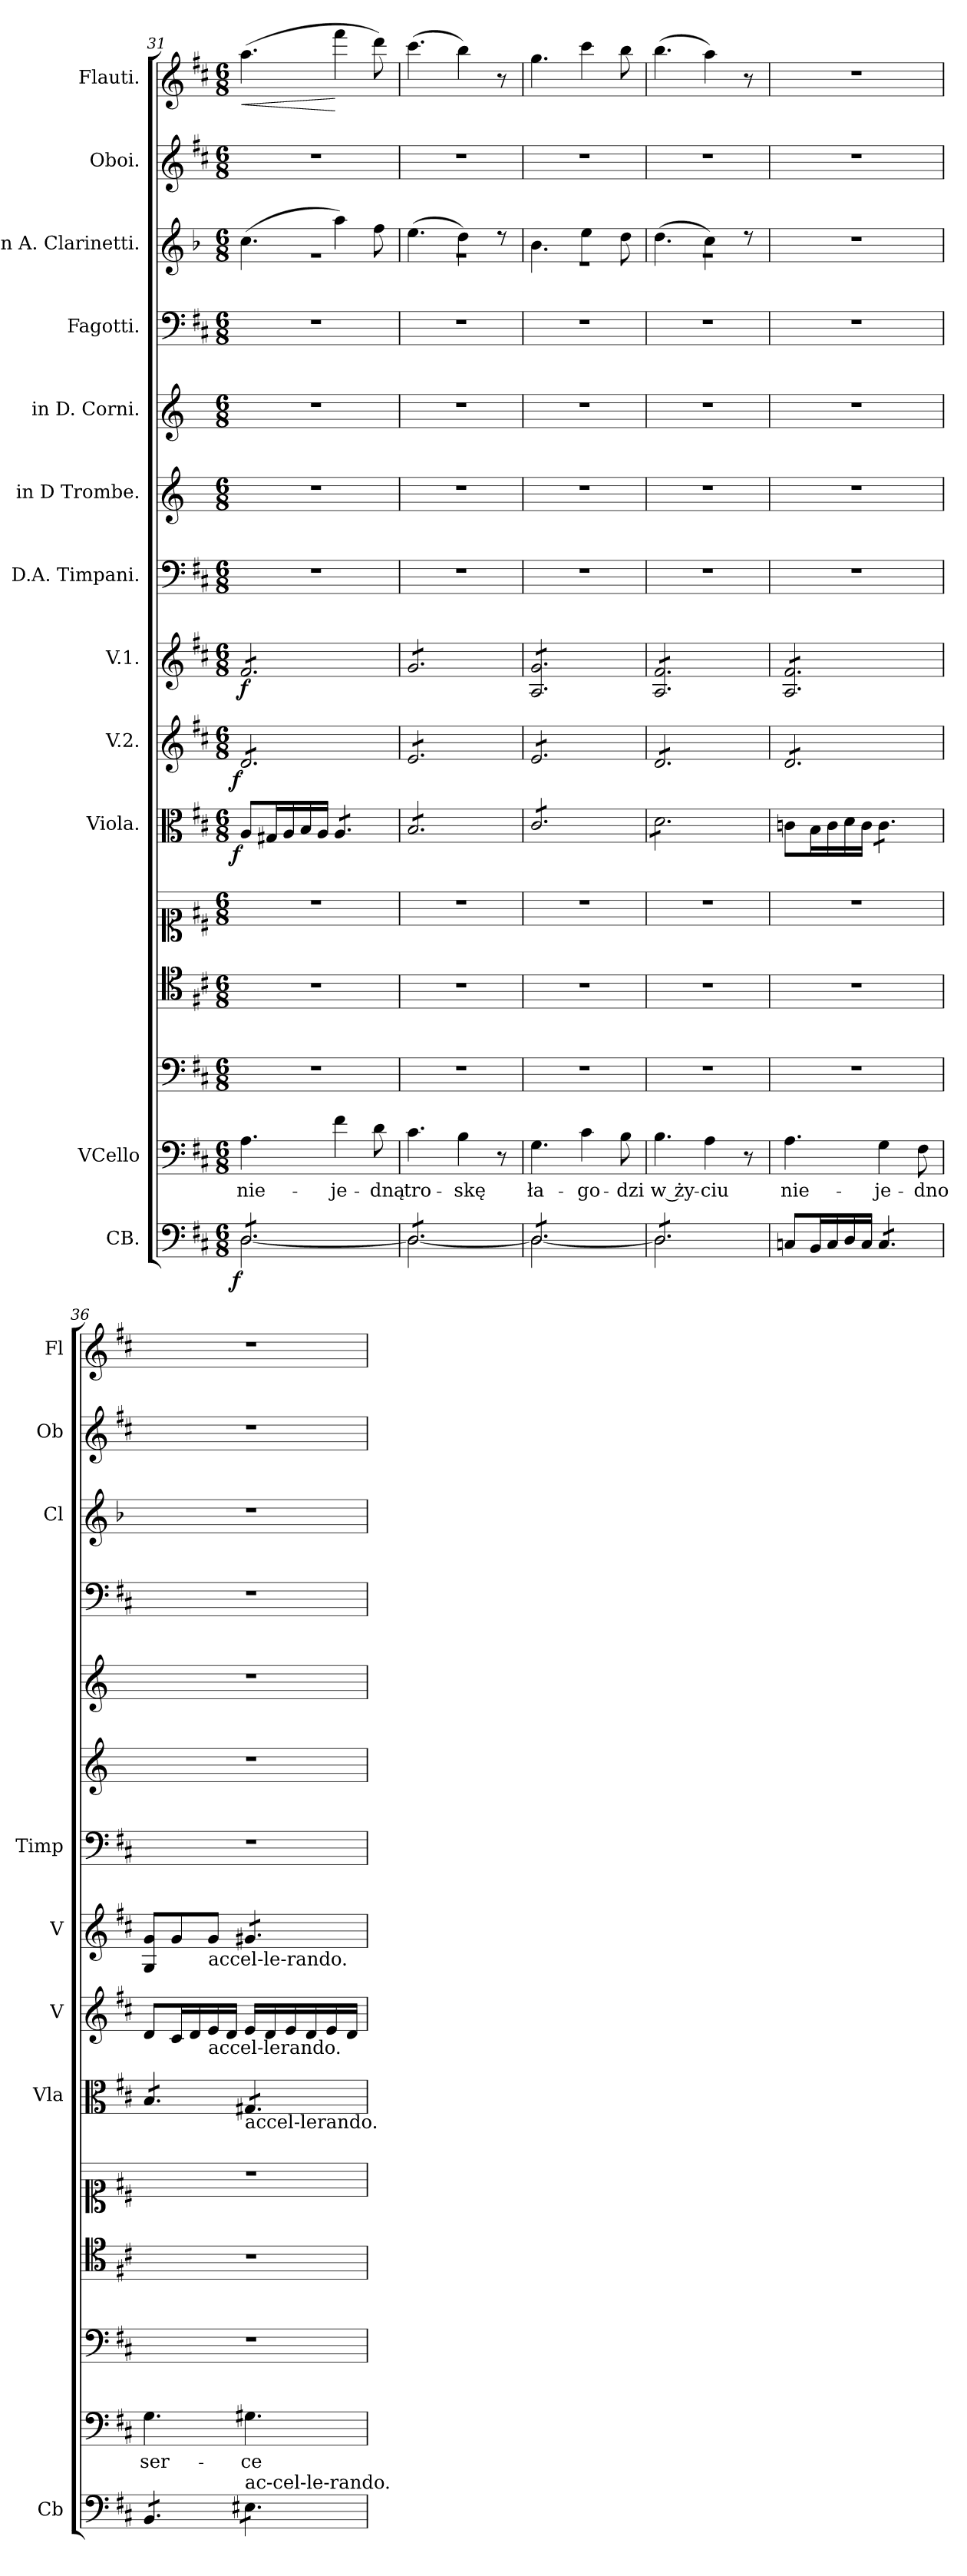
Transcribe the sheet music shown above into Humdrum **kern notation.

**kern	**dynam	**kern	**text	**kern	**kern	**kern	**kern	**dynam	**kern	**dynam	**kern	**dynam	**kern	**kern	**kern	**kern	**kern	**kern	**kern	**dynam
*part15	*part15	*part14	*part14	*part13	*part12	*part11	*part10	*part10	*part9	*part9	*part8	*part8	*part7	*part6	*part5	*part4	*part3	*part2	*part1	*part1
*staff15	*staff15	*staff14	*staff14	*staff13	*staff12	*staff11	*staff10	*staff10	*staff9	*staff9	*staff8	*staff8	*staff7	*staff6	*staff5	*staff4	*staff3	*staff2	*staff1	*staff1
*I"CB.	*	*I"VCello	*	*	*	*	*I"Viola.	*	*I"V.2.	*	*I"V.1.	*	*I"D.A. Timpani.	*I"in D Trombe.	*I"in D. Corni.	*I"Fagotti.	*I"in A. Clarinetti.	*I"Oboi.	*I"Flauti.	*
*I'Cb	*	*	*	*	*	*	*I'Vla	*	*I'V	*	*I'V	*	*I'Timp	*	*	*	*I'Cl	*I'Ob	*I'Fl	*
*clefF4	*	*clefF4	*	*clefF4	*clefC4	*clefC1	*clefC3	*	*clefG2	*	*clefG2	*	*clefF4	*clefG2	*clefG2	*clefF4	*clefG2	*clefG2	*clefG2	*
*	*	*	*	*	*	*	*	*	*	*	*	*	*	*ITrd-1c-2	*ITrd6c10	*	*ITrd2c3	*	*	*
*k[f#c#]	*	*k[f#c#]	*	*k[f#c#]	*k[f#c#]	*k[f#c#]	*k[f#c#]	*	*k[f#c#]	*	*k[f#c#]	*	*k[f#c#]	*k[f#c#]	*k[f#c#]	*k[f#c#]	*k[f#c#]	*k[f#c#]	*k[f#c#]	*
*M6/8	*	*M6/8	*	*M6/8	*M6/8	*M6/8	*M6/8	*	*M6/8	*	*M6/8	*	*M6/8	*M6/8	*M6/8	*M6/8	*M6/8	*M6/8	*M6/8	*
=31	=31	=31	=31	=31	=31	=31	=31	=31	=31	=31	=31	=31	=31	=31	=31	=31	=31	=31	=31	=31
*^	*	*	*	*	*	*	*	*	*	*	*	*	*	*	*	*	*^	*	*	*
!	!	!LO:DY:rj	!	!	!	!	!	!	!LO:DY:rj	!	!LO:DY:rj	!	!	!	!	!	!	!	!	!	!	!LO:HP:b
*tremolo	*	*	*	*	*	*	*	*	*	*	*	*	*	*	*	*	*	*	*	*	*	*
*	*	*	*	*	*	*	*	*	*	*tremolo	*	*	*	*	*	*	*	*	*	*	*	*
*	*	*	*	*	*	*	*	*	*	*	*	*tremolo	*	*	*	*	*	*	*	*	*	*
8D/L	[<2.D\	f	4.A\	nie-	2.r	2.r	2.r	8A/L	f	8d/L	f	8f#/L	f	2.r	2.r	2.r	2.r	(>4.a\	2.r	2.r	(>4.aa\	<
8D/	.	.	.	.	.	.	.	16G#X/L	.	8d/	.	8f#/	.	.	.	.	.	.	.	.	.	.
.	.	.	.	.	.	.	.	16A/	.	.	.	.	.	.	.	.	.	.	.	.	.	.
8D/	.	.	.	.	.	.	.	16B/	.	8d/	.	8f#/	.	.	.	.	.	.	.	.	.	.
.	.	.	.	.	.	.	.	16A/JJ	.	.	.	.	.	.	.	.	.	.	.	.	.	.
*	*	*	*	*	*	*	*	*tremolo	*	*	*	*	*	*	*	*	*	*	*	*	*	*
8D/	.	.	4f#\	-je-	.	.	.	8A/L	.	8d/	.	8f#/	.	.	.	.	.	4ff#\)	.	.	4fff#\	[
8D/	.	.	.	.	.	.	.	8A/	.	8d/	.	8f#/	.	.	.	.	.	.	.	.	.	.
8D/J	.	.	8d\	-dną	.	.	.	8A/J	.	8d/J	.	8f#/J	.	.	.	.	.	8dd\	.	.	8ddd\)	.
=32	=32	=32	=32	=32	=32	=32	=32	=32	=32	=32	=32	=32	=32	=32	=32	=32	=32	=32	=32	=32	=32	=32
8D/L	2.D\_<	.	4.c#\	tro-	2.r	2.r	2.r	8B/L	.	8e/L	.	8g/L	.	2.r	2.r	2.r	2.r	(>4.cc#\	2.r	2.r	(>4.ccc#\	.
8D/	.	.	.	.	.	.	.	8B/	.	8e/	.	8g/	.	.	.	.	.	.	.	.	.	.
8D/	.	.	.	.	.	.	.	8B/	.	8e/	.	8g/	.	.	.	.	.	.	.	.	.	.
8D/	.	.	4B\	-skę	.	.	.	8B/	.	8e/	.	8g/	.	.	.	.	.	4b\)	.	.	4bb\)	.
8D/	.	.	.	.	.	.	.	8B/	.	8e/	.	8g/	.	.	.	.	.	.	.	.	.	.
8D/J	.	.	8r	.	.	.	.	8B/J	.	8e/J	.	8g/J	.	.	.	.	.	8r	.	.	8r	.
=33	=33	=33	=33	=33	=33	=33	=33	=33	=33	=33	=33	=33	=33	=33	=33	=33	=33	=33	=33	=33	=33	=33
8D/L	2.D\_	.	4.G\	ła-	2.r	2.r	2.r	8c#/L	.	8e/L	.	8A/ 8g/L	.	2.r	2.r	2.r	2.r	4.g\	2.r	2.r	4.gg\	.
8D/	.	.	.	.	.	.	.	8c#/	.	8e/	.	8A/ 8g/	.	.	.	.	.	.	.	.	.	.
8D/	.	.	.	.	.	.	.	8c#/	.	8e/	.	8A/ 8g/	.	.	.	.	.	.	.	.	.	.
8D/	.	.	4c#\	-go-	.	.	.	8c#/	.	8e/	.	8A/ 8g/	.	.	.	.	.	4cc#\	.	.	4ccc#\	.
8D/	.	.	.	.	.	.	.	8c#/	.	8e/	.	8A/ 8g/	.	.	.	.	.	.	.	.	.	.
8D/J	.	.	8B\	-dzi	.	.	.	8c#/J	.	8e/J	.	8A/ 8g/J	.	.	.	.	.	8b\	.	.	8bb\	.
=34	=34	=34	=34	=34	=34	=34	=34	=34	=34	=34	=34	=34	=34	=34	=34	=34	=34	=34	=34	=34	=34	=34
8D/L	2.D\]	.	4.B\	w ży-	2.r	2.r	2.r	8d\L	.	8d/L	.	8A/ 8f#/L	.	2.r	2.r	2.r	2.r	(>4.b\	2.r	2.r	(>4.bb\	.
8D/	.	.	.	.	.	.	.	8d\	.	8d/	.	8A/ 8f#/	.	.	.	.	.	.	.	.	.	.
8D/	.	.	.	.	.	.	.	8d\	.	8d/	.	8A/ 8f#/	.	.	.	.	.	.	.	.	.	.
8D/	.	.	4A\	-ciu	.	.	.	8d\	.	8d/	.	8A/ 8f#/	.	.	.	.	.	4a\)	.	.	4aa\)	.
8D/	.	.	.	.	.	.	.	8d\	.	8d/	.	8A/ 8f#/	.	.	.	.	.	.	.	.	.	.
8D/J	.	.	8r	.	.	.	.	8d\J	.	8d/J	.	8A/ 8f#/J	.	.	.	.	.	8r	.	.	8r	.
*	*	*	*	*	*	*	*	*Xtremolo	*	*	*	*	*	*	*	*	*	*	*	*	*	*
*Xtremolo	*	*	*	*	*	*	*	*	*	*	*	*	*	*	*	*	*	*	*	*	*	*
*v	*v	*	*	*	*	*	*	*	*	*	*	*	*	*	*	*	*	*v	*v	*	*	*
=35	=35	=35	=35	=35	=35	=35	=35	=35	=35	=35	=35	=35	=35	=35	=35	=35	=35	=35	=35	=35
8Cn/L	.	4.A\	nie-	2.r	2.r	2.r	8cn\L	.	8d/L	.	8A/ 8f#/L	.	2.r	2.r	2.r	2.r	2.r	2.r	2.r	.
16BB/L	.	.	.	.	.	.	16B\L	.	8d/	.	8A/ 8f#/	.	.	.	.	.	.	.	.	.
16C/	.	.	.	.	.	.	16c\	.	.	.	.	.	.	.	.	.	.	.	.	.
16D/	.	.	.	.	.	.	16d\	.	8d/	.	8A/ 8f#/	.	.	.	.	.	.	.	.	.
16C/JJ	.	.	.	.	.	.	16c\JJ	.	.	.	.	.	.	.	.	.	.	.	.	.
*tremolo	*	*	*	*	*	*	*	*	*	*	*	*	*	*	*	*	*	*	*	*
*	*	*	*	*	*	*	*tremolo	*	*	*	*	*	*	*	*	*	*	*	*	*
8C/L	.	4G\	-je-	.	.	.	8c\L	.	8d/	.	8A/ 8f#/	.	.	.	.	.	.	.	.	.
8C/	.	.	.	.	.	.	8c\	.	8d/	.	8A/ 8f#/	.	.	.	.	.	.	.	.	.
8C/J	.	8F#\	-dno	.	.	.	8c\J	.	8d/J	.	8A/ 8f#/J	.	.	.	.	.	.	.	.	.
*	*	*	*	*	*	*	*	*	*	*	*Xtremolo	*	*	*	*	*	*	*	*	*
*	*	*	*	*	*	*	*	*	*Xtremolo	*	*	*	*	*	*	*	*	*	*	*
=36	=36	=36	=36	=36	=36	=36	=36	=36	=36	=36	=36	=36	=36	=36	=36	=36	=36	=36	=36	=36
8BB/L	.	4.G\	ser-	2.r	2.r	2.r	8B/L	.	8d/L	.	8G/ 8g/L	.	2.r	2.r	2.r	2.r	2.r	2.r	2.r	.
8BB/	.	.	.	.	.	.	8B/	.	16c#/L	.	8g/	.	.	.	.	.	.	.	.	.
.	.	.	.	.	.	.	.	.	16d/	.	.	.	.	.	.	.	.	.	.	.
!	!	!	!	!	!	!	!	!	!	!	!LO:TX:b:t=accel-le-rando.	!	!	!	!	!	!	!	!	!
!	!	!	!	!	!	!	!	!	!LO:TX:b:t=accel-lerando.	!	!	!	!	!	!	!	!	!	!	!
8BB/J	.	.	.	.	.	.	8B/J	.	16e/	.	8g/J	.	.	.	.	.	.	.	.	.
.	.	.	.	.	.	.	.	.	16d/JJ	.	.	.	.	.	.	.	.	.	.	.
!	!	!	!	!	!	!	!LO:TX:b:t=accel-lerando.	!	!	!	!	!	!	!	!	!	!	!	!	!
!LO:TX:a:t=ac-cel-le-rando.	!	!	!	!	!	!	!	!	!	!	!	!	!	!	!	!	!	!	!	!
*	*	*	*	*	*	*	*	*	*	*	*tremolo	*	*	*	*	*	*	*	*	*
8E#X\L	.	4.G#X\	-ce	.	.	.	8G#X/L	.	16e/LL	.	8g#X/L	.	.	.	.	.	.	.	.	.
.	.	.	.	.	.	.	.	.	16d/	.	.	.	.	.	.	.	.	.	.	.
8E#X\	.	.	.	.	.	.	8G#X/	.	16e/	.	8g#X/	.	.	.	.	.	.	.	.	.
.	.	.	.	.	.	.	.	.	16d/	.	.	.	.	.	.	.	.	.	.	.
8E#X\J	.	.	.	.	.	.	8G#X/J	.	16e/	.	8g#X/J	.	.	.	.	.	.	.	.	.
*	*	*	*	*	*	*	*	*	*	*	*Xtremolo	*	*	*	*	*	*	*	*	*
*	*	*	*	*	*	*	*Xtremolo	*	*	*	*	*	*	*	*	*	*	*	*	*
*Xtremolo	*	*	*	*	*	*	*	*	*	*	*	*	*	*	*	*	*	*	*	*
.	.	.	.	.	.	.	.	.	16d/JJ	.	.	.	.	.	.	.	.	.	.	.
=	=	=	=	=	=	=	=	=	=	=	=	=	=	=	=	=	=	=	=	=
*-	*-	*-	*-	*-	*-	*-	*-	*-	*-	*-	*-	*-	*-	*-	*-	*-	*-	*-	*-	*-
